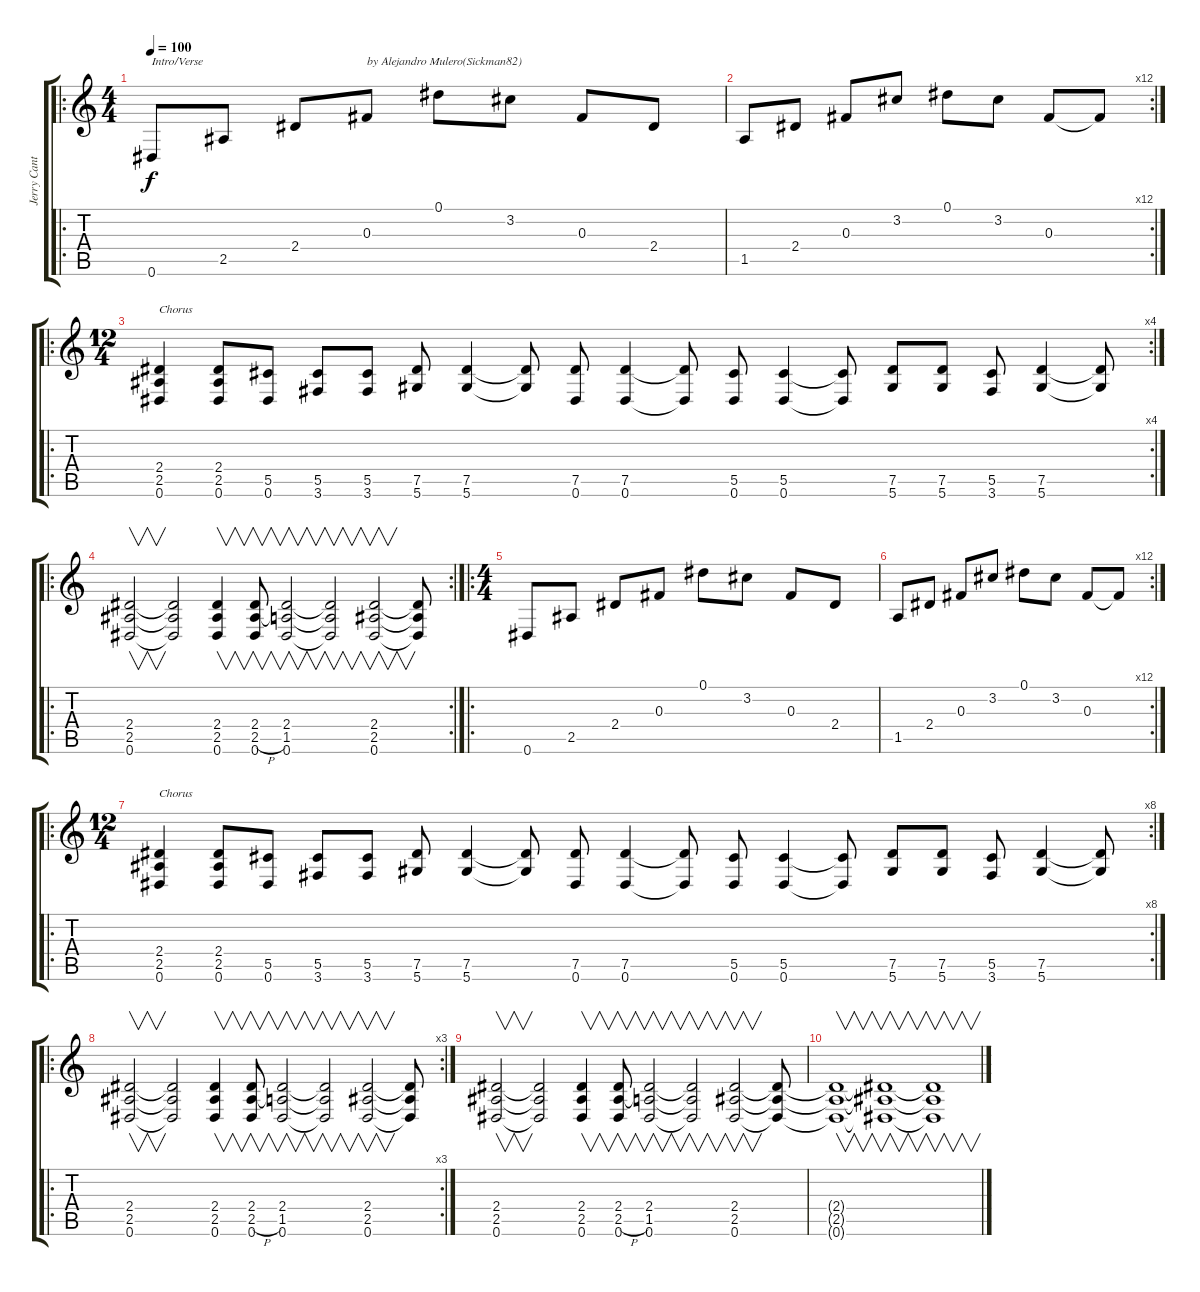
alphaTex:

\track ("Jerry Cantrell" "Jerry Cant") {instrument overdrivenguitar}
\staff {score tabs}
\tuning (Eb4 Bb3 Gb3 Db3 Ab2 Eb2) {hide}
\ro
\ts (4 4)
\tempo 100
\clef g2
\ks c
0.6.8{txt "Intro/Verse" dy f instrument overdrivenguitar} 2.5.8 2.4.8 0.3.8{txt "by Alejandro Mulero(Sickman82)"} 0.1.8 3.2.8 0.3.8 2.4.8 |
\rc 12
1.5.8 2.4.8 0.3.8 3.2.8 0.1.8 3.2.8 0.3.8 0.3{t}.8 |
\ro
\rc 4
\ts (12 4)
(2.4 2.5 0.6).4{txt "Chorus"} (2.4 2.5 0.6).8 (5.5 0.6).8 (5.5 3.6).8 (5.5 3.6).8 (7.5 5.6).8 (7.5 5.6).4 (7.5{t} 5.6{t}).8 (7.5 0.6).8 (7.5 0.6).4 (7.5{t} 0.6{t}).8 (5.5 0.6).8 (5.5 0.6).4 (5.5{t} 0.6{t}).8 (7.5 5.6).8 (7.5 5.6).8 (5.5 3.6).8 (7.5 5.6).4 (7.5{t} 5.6{t}).8 |
\ro
\rc 2
(2.4 2.5 0.6).2{v} (2.4{t} 2.5{t} 0.6{t}).2 (2.4 2.5 0.6).4{v} (2.4 2.5{h} 0.6).8{v} (2.4 1.5 0.6).2{v} (2.4{t} 1.5{t} 0.6{t}).2{v} (2.4 2.5 0.6).2{v} (2.4{t} 2.5{t} 0.6{t}).8 |
\ro
\ts (4 4)
0.6.8 2.5.8 2.4.8 0.3.8 0.1.8 3.2.8 0.3.8 2.4.8 |
\rc 12
1.5.8 2.4.8 0.3.8 3.2.8 0.1.8 3.2.8 0.3.8 0.3{t}.8 |
\ro
\rc 8
\ts (12 4)
(2.4 2.5 0.6).4{txt "Chorus"} (2.4 2.5 0.6).8 (5.5 0.6).8 (5.5 3.6).8 (5.5 3.6).8 (7.5 5.6).8 (7.5 5.6).4 (7.5{t} 5.6{t}).8 (7.5 0.6).8 (7.5 0.6).4 (7.5{t} 0.6{t}).8 (5.5 0.6).8 (5.5 0.6).4 (5.5{t} 0.6{t}).8 (7.5 5.6).8 (7.5 5.6).8 (5.5 3.6).8 (7.5 5.6).4 (7.5{t} 5.6{t}).8 |
\ro
\rc 3
(2.4 2.5 0.6).2{v} (2.4{t} 2.5{t} 0.6{t}).2 (2.4 2.5 0.6).4{v} (2.4 2.5{h} 0.6).8{v} (2.4 1.5 0.6).2{v} (2.4{t} 1.5{t} 0.6{t}).2{v} (2.4 2.5 0.6).2{v} (2.4{t} 2.5{t} 0.6{t}).8 |
(2.4 2.5 0.6).2{v} (2.4{t} 2.5{t} 0.6{t}).2 (2.4 2.5 0.6).4{v} (2.4 2.5{h} 0.6).8{v} (2.4 1.5 0.6).2{v} (2.4{t} 1.5{t} 0.6{t}).2{v} (2.4 2.5 0.6).2{v} (2.4{t} 2.5{t} 0.6{t}).8 |
(2.4{t} 2.5{t} 0.6{t}).1{v} (2.4{t} 2.5{t} 0.6{t}).1{v} (2.4{t} 2.5{t} 0.6{t}).1{v}
